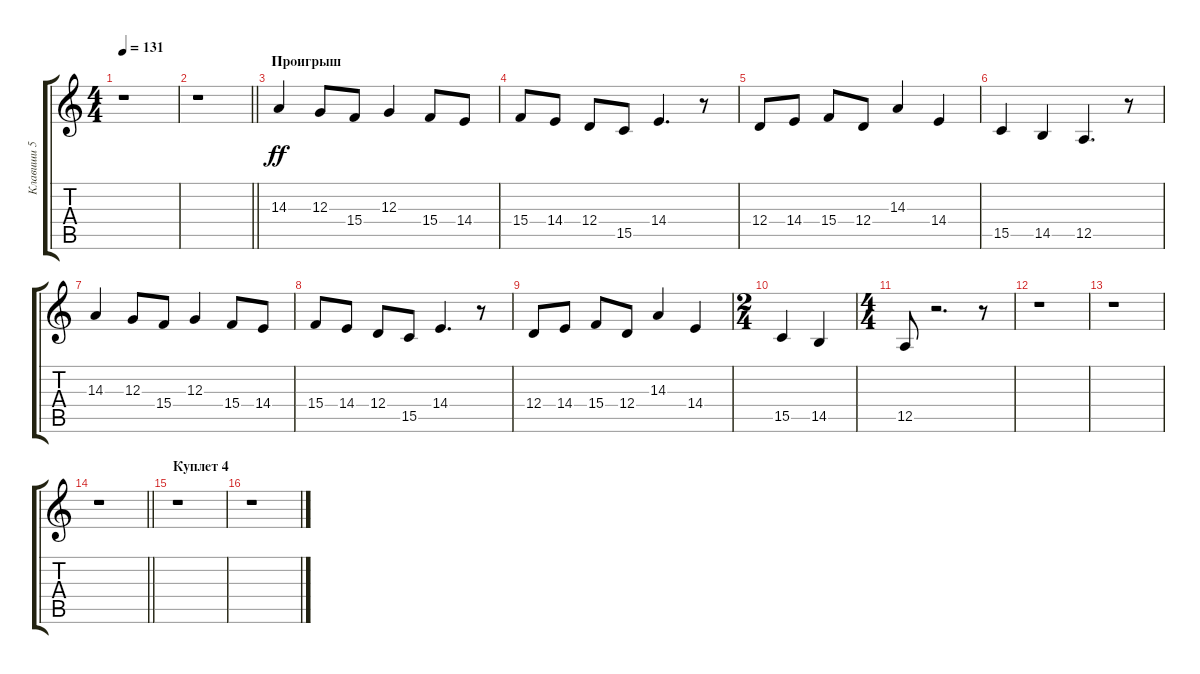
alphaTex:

\track ("Клавиши 5" "Клавиши 5") {instrument brasssection}
\staff {score tabs}
\tuning (E4 B3 G3 D3 A2 E2) {hide}
\ts (4 4)
\tempo 131
\clef g2
\ks c
r.1{dy fff} |
\barLineRight lightlight
r.1 |
\section ("" "Проигрыш")
14.3.4{dy ff} 12.3.8 15.4.8 12.3.4 15.4.8 14.4.8 |
15.4.8 14.4.8 12.4.8 15.5.8 14.4.4{d} r.8 |
12.4.8 14.4.8 15.4.8 12.4.8 14.3.4 14.4.4 |
15.5.4 14.5.4 12.5.4{d} r.8 |
14.3.4 12.3.8 15.4.8 12.3.4 15.4.8 14.4.8 |
15.4.8 14.4.8 12.4.8 15.5.8 14.4.4{d} r.8 |
12.4.8 14.4.8 15.4.8 12.4.8 14.3.4 14.4.4 |
\ts (2 4)
15.5.4 14.5.4 |
\ts (4 4)
12.5.8 r.2{d} r.8 |
r.1 |
r.1 |
\barLineRight lightlight
r.1 |
\section ("" "Куплет 4")
r.1 |
r.1
